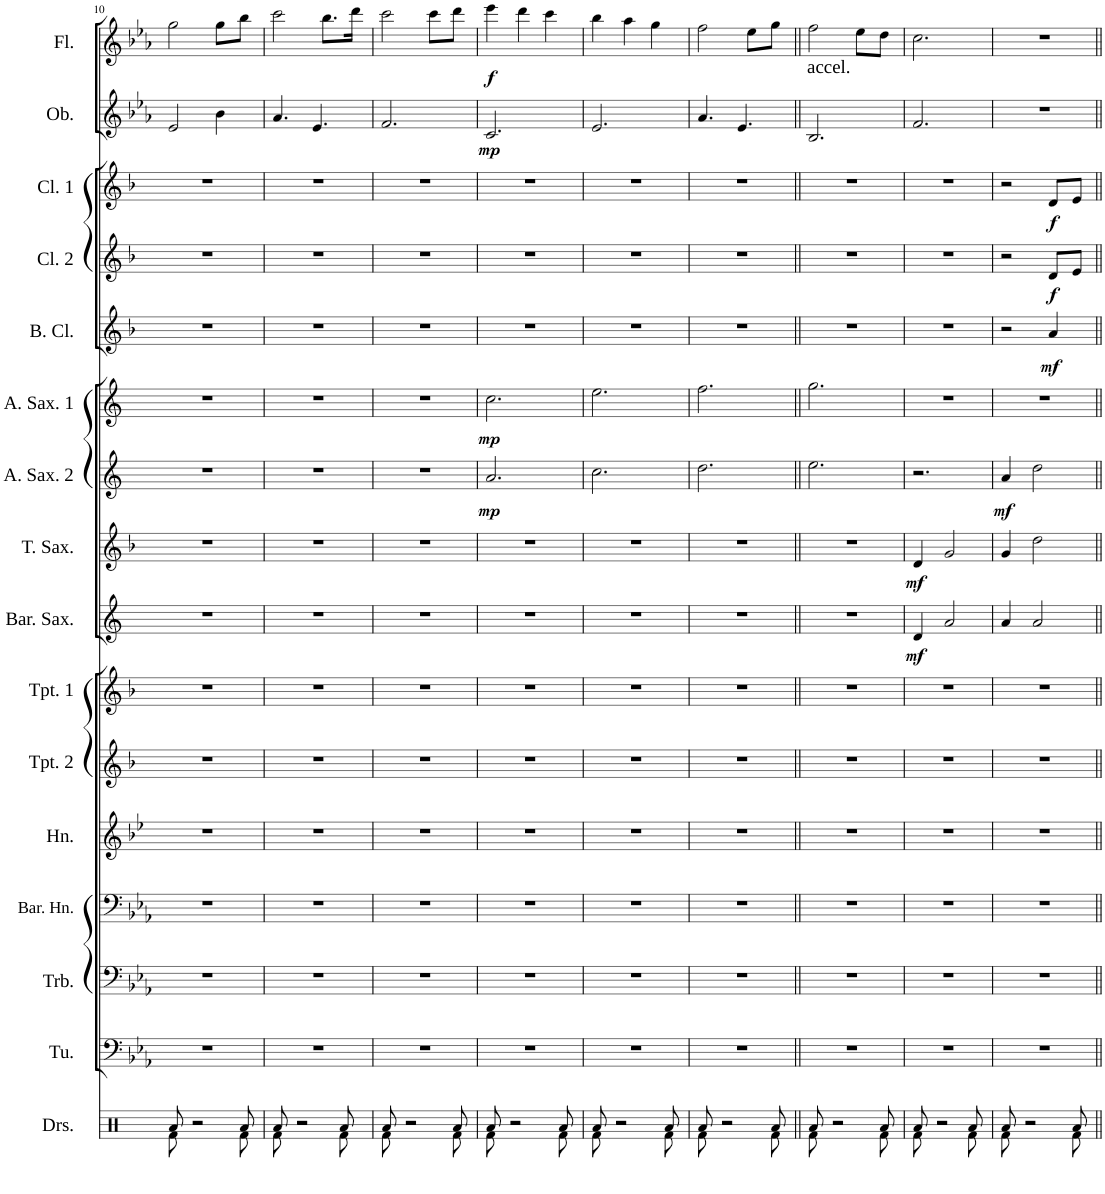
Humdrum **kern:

**kern	**kern	**kern	**kern	**kern	**kern	**kern	**kern	**dynam	**kern	**dynam	**kern	**dynam	**kern	**dynam	**kern	**dynam	**kern	**dynam	**kern	**dynam	**kern	**dynam	**kern	**dynam
*part16	*part15	*part14	*part13	*part12	*part11	*part10	*part9	*part9	*part8	*part8	*part7	*part7	*part6	*part6	*part5	*part5	*part4	*part4	*part3	*part3	*part2	*part2	*part1	*part1
*staff16	*staff15	*staff14	*staff13	*staff12	*staff11	*staff10	*staff9	*staff9	*staff8	*staff8	*staff7	*staff7	*staff6	*staff6	*staff5	*staff5	*staff4	*staff4	*staff3	*staff3	*staff2	*staff2	*staff1	*staff1
*I"Drumset	*I"Tuba	*I"Trombone	*I"Baritone Horn	*I"Horn	*I"Trumpet 2	*I"Trumpet 1	*I"Baritone Saxophone	*	*I"Tenor Saxophone	*	*I"Alto Saxophone 2	*	*I"Alto Saxophone 1	*	*I"Bass Clarinet	*	*I"Clarinet 2	*	*I"Clarinet 1	*	*I"Oboe	*	*I"Flute	*
*I'Drs.	*I'Tu.	*I'Trb.	*I'Bar. Hn.	*I'Hn.	*I'Tpt. 2	*I'Tpt. 1	*I'Bar. Sax.	*	*I'T. Sax.	*	*I'A. Sax. 2	*	*I'A. Sax. 1	*	*I'B. Cl.	*	*I'Cl. 2	*	*I'Cl. 1	*	*I'Ob.	*	*I'Fl.	*
!!LO:PB:g=z
*clefX	*clefF4	*clefF4	*clefF4	*clefG2	*clefG2	*clefG2	*clefG2	*	*clefG2	*	*clefG2	*	*clefG2	*	*clefG2	*	*clefG2	*	*clefG2	*	*clefG2	*	*clefG2	*
*	*	*	*Trd4c7	*Trd4c7	*Trd1c2	*Trd1c2	*Trd12c21	*	*Trd8c14	*	*Trd5c9	*	*Trd5c9	*	*Trd8c14	*	*Trd1c2	*	*Trd1c2	*	*	*	*	*
*k[]	*k[b-e-a-]	*k[b-e-a-]	*k[b-e-a-]	*k[b-e-]	*k[b-]	*k[b-]	*k[]	*	*k[b-]	*	*k[]	*	*k[]	*	*k[b-]	*	*k[b-]	*	*k[b-]	*	*k[b-e-a-]	*	*k[b-e-a-]	*
*M3/4	*M3/4	*M3/4	*M3/4	*M3/4	*M3/4	*M3/4	*M3/4	*	*M3/4	*	*M3/4	*	*M3/4	*	*M3/4	*	*M3/4	*	*M3/4	*	*M3/4	*	*M3/4	*
=10	=10	=10	=10	=10	=10	=10	=10	=10	=10	=10	=10	=10	=10	=10	=10	=10	=10	=10	=10	=10	=10	=10	=10	=10
*^	*	*	*	*	*	*	*	*	*	*	*	*	*	*	*	*	*	*	*	*	*	*	*	*
8Ra/	8Rf\L	2.r	2.r	2.r	2.r	2.r	2.r	2.r	.	2.r	.	2.r	.	2.r	.	2.r	.	2.r	.	2.r	.	2e-/	.	2gg\	.
2r	2ryy	.	.	.	.	.	.	.	.	.	.	.	.	.	.	.	.	.	.	.	.	.	.	.	.
.	.	.	.	.	.	.	.	.	.	.	.	.	.	.	.	.	.	.	.	.	.	4b-\	.	8gg\L	.
8Ra/	8Rf\J	.	.	.	.	.	.	.	.	.	.	.	.	.	.	.	.	.	.	.	.	.	.	8bb-\J	.
=11	=11	=11	=11	=11	=11	=11	=11	=11	=11	=11	=11	=11	=11	=11	=11	=11	=11	=11	=11	=11	=11	=11	=11	=11	=11
8Ra/	8Rf\L	2.r	2.r	2.r	2.r	2.r	2.r	2.r	.	2.r	.	2.r	.	2.r	.	2.r	.	2.r	.	2.r	.	4.a-/	.	2ccc\	.
2r	2ryy	.	.	.	.	.	.	.	.	.	.	.	.	.	.	.	.	.	.	.	.	.	.	.	.
.	.	.	.	.	.	.	.	.	.	.	.	.	.	.	.	.	.	.	.	.	.	4.e-/	.	.	.
.	.	.	.	.	.	.	.	.	.	.	.	.	.	.	.	.	.	.	.	.	.	.	.	8.bb-\L	.
8Ra/	8Rf\J	.	.	.	.	.	.	.	.	.	.	.	.	.	.	.	.	.	.	.	.	.	.	.	.
.	.	.	.	.	.	.	.	.	.	.	.	.	.	.	.	.	.	.	.	.	.	.	.	16ddd\Jk	.
=12	=12	=12	=12	=12	=12	=12	=12	=12	=12	=12	=12	=12	=12	=12	=12	=12	=12	=12	=12	=12	=12	=12	=12	=12	=12
8Ra/	8Rf\L	2.r	2.r	2.r	2.r	2.r	2.r	2.r	.	2.r	.	2.r	.	2.r	.	2.r	.	2.r	.	2.r	.	2.f/	.	2ccc\	.
2r	2ryy	.	.	.	.	.	.	.	.	.	.	.	.	.	.	.	.	.	.	.	.	.	.	.	.
.	.	.	.	.	.	.	.	.	.	.	.	.	.	.	.	.	.	.	.	.	.	.	.	8ccc\L	.
8Ra/	8Rf\J	.	.	.	.	.	.	.	.	.	.	.	.	.	.	.	.	.	.	.	.	.	.	8ddd\J	.
=13	=13	=13	=13	=13	=13	=13	=13	=13	=13	=13	=13	=13	=13	=13	=13	=13	=13	=13	=13	=13	=13	=13	=13	=13	=13
!	!	!	!	!	!	!	!	!	!	!	!	!	!LO:DY:b	!	!LO:DY:b	!	!	!	!	!	!	!	!LO:DY:b	!	!LO:DY:b
8Ra/	8Rf\L	2.r	2.r	2.r	2.r	2.r	2.r	2.r	.	2.r	.	2.a/	mp	2.cc\	mp	2.r	.	2.r	.	2.r	.	2.c/	mp	4eee-\	f
2r	2ryy	.	.	.	.	.	.	.	.	.	.	.	.	.	.	.	.	.	.	.	.	.	.	.	.
.	.	.	.	.	.	.	.	.	.	.	.	.	.	.	.	.	.	.	.	.	.	.	.	4ddd\	.
.	.	.	.	.	.	.	.	.	.	.	.	.	.	.	.	.	.	.	.	.	.	.	.	4ccc\	.
8Ra/	8Rf\J	.	.	.	.	.	.	.	.	.	.	.	.	.	.	.	.	.	.	.	.	.	.	.	.
=14	=14	=14	=14	=14	=14	=14	=14	=14	=14	=14	=14	=14	=14	=14	=14	=14	=14	=14	=14	=14	=14	=14	=14	=14	=14
8Ra/	8Rf\L	2.r	2.r	2.r	2.r	2.r	2.r	2.r	.	2.r	.	2.cc\	.	2.ee\	.	2.r	.	2.r	.	2.r	.	2.e-/	.	4bb-\	.
2r	2ryy	.	.	.	.	.	.	.	.	.	.	.	.	.	.	.	.	.	.	.	.	.	.	.	.
.	.	.	.	.	.	.	.	.	.	.	.	.	.	.	.	.	.	.	.	.	.	.	.	4aa-\	.
.	.	.	.	.	.	.	.	.	.	.	.	.	.	.	.	.	.	.	.	.	.	.	.	4gg\	.
8Ra/	8Rf\J	.	.	.	.	.	.	.	.	.	.	.	.	.	.	.	.	.	.	.	.	.	.	.	.
=15	=15	=15	=15	=15	=15	=15	=15	=15	=15	=15	=15	=15	=15	=15	=15	=15	=15	=15	=15	=15	=15	=15	=15	=15	=15
8Ra/	8Rf\L	2.r	2.r	2.r	2.r	2.r	2.r	2.r	.	2.r	.	2.dd\	.	2.ff\	.	2.r	.	2.r	.	2.r	.	4.a-/	.	2ff\	.
2r	2ryy	.	.	.	.	.	.	.	.	.	.	.	.	.	.	.	.	.	.	.	.	.	.	.	.
.	.	.	.	.	.	.	.	.	.	.	.	.	.	.	.	.	.	.	.	.	.	4.e-/	.	.	.
.	.	.	.	.	.	.	.	.	.	.	.	.	.	.	.	.	.	.	.	.	.	.	.	8ee-\L	.
8Ra/	8Rf\J	.	.	.	.	.	.	.	.	.	.	.	.	.	.	.	.	.	.	.	.	.	.	8gg\J	.
=16||	=16||	=16||	=16||	=16||	=16||	=16||	=16||	=16||	=16||	=16||	=16||	=16||	=16||	=16||	=16||	=16||	=16||	=16||	=16||	=16||	=16||	=16||	=16||	=16||	=16||
!	!	!	!	!	!	!	!	!	!	!	!	!	!	!	!	!	!	!	!	!	!	!	!	!LO:TX:b:t=accel.	!
8Ra/	8Rf\L	2.r	2.r	2.r	2.r	2.r	2.r	2.r	.	2.r	.	2.ee\	.	2.gg\	.	2.r	.	2.r	.	2.r	.	2.B-/	.	2ff\	.
2r	2ryy	.	.	.	.	.	.	.	.	.	.	.	.	.	.	.	.	.	.	.	.	.	.	.	.
.	.	.	.	.	.	.	.	.	.	.	.	.	.	.	.	.	.	.	.	.	.	.	.	8ee-\L	.
8Ra/	8Rf\J	.	.	.	.	.	.	.	.	.	.	.	.	.	.	.	.	.	.	.	.	.	.	8dd\J	.
=17	=17	=17	=17	=17	=17	=17	=17	=17	=17	=17	=17	=17	=17	=17	=17	=17	=17	=17	=17	=17	=17	=17	=17	=17	=17
!	!	!	!	!	!	!	!	!	!LO:DY:b	!	!LO:DY:b	!	!	!	!	!	!	!	!	!	!	!	!	!	!
8Ra/	8Rf\L	2.r	2.r	2.r	2.r	2.r	2.r	4d/	mf	4d/	mf	2.r	.	2.r	.	2.r	.	2.r	.	2.r	.	2.f/	.	2.cc\	.
2r	2ryy	.	.	.	.	.	.	.	.	.	.	.	.	.	.	.	.	.	.	.	.	.	.	.	.
.	.	.	.	.	.	.	.	2a/	.	2g/	.	.	.	.	.	.	.	.	.	.	.	.	.	.	.
8Ra/	8Rf\J	.	.	.	.	.	.	.	.	.	.	.	.	.	.	.	.	.	.	.	.	.	.	.	.
=18	=18	=18	=18	=18	=18	=18	=18	=18	=18	=18	=18	=18	=18	=18	=18	=18	=18	=18	=18	=18	=18	=18	=18	=18	=18
!	!	!	!	!	!	!	!	!	!	!	!	!	!LO:DY:b	!	!	!	!	!	!	!	!	!	!	!	!
8Ra/	8Rf\L	2.r	2.r	2.r	2.r	2.r	2.r	4a/	.	4g/	.	4a/	mf	2.r	.	2r	.	2r	.	2r	.	2.r	.	2.r	.
2r	2ryy	.	.	.	.	.	.	.	.	.	.	.	.	.	.	.	.	.	.	.	.	.	.	.	.
.	.	.	.	.	.	.	.	2a/	.	2dd\	.	2dd\	.	.	.	.	.	.	.	.	.	.	.	.	.
!	!	!	!	!	!	!	!	!	!	!	!	!	!	!	!	!	!LO:DY:b	!	!LO:DY:b	!	!LO:DY:b	!	!	!	!
.	.	.	.	.	.	.	.	.	.	.	.	.	.	.	.	4a/	mf	8d/L	f	8d/L	f	.	.	.	.
8Ra/	8Rf\J	.	.	.	.	.	.	.	.	.	.	.	.	.	.	.	.	8e/J	.	8e/J	.	.	.	.	.
*v	*v	*	*	*	*	*	*	*	*	*	*	*	*	*	*	*	*	*	*	*	*	*	*	*	*
=||	=||	=||	=||	=||	=||	=||	=||	=||	=||	=||	=||	=||	=||	=||	=||	=||	=||	=||	=||	=||	=||	=||	=||	=||
*-	*-	*-	*-	*-	*-	*-	*-	*-	*-	*-	*-	*-	*-	*-	*-	*-	*-	*-	*-	*-	*-	*-	*-	*-
